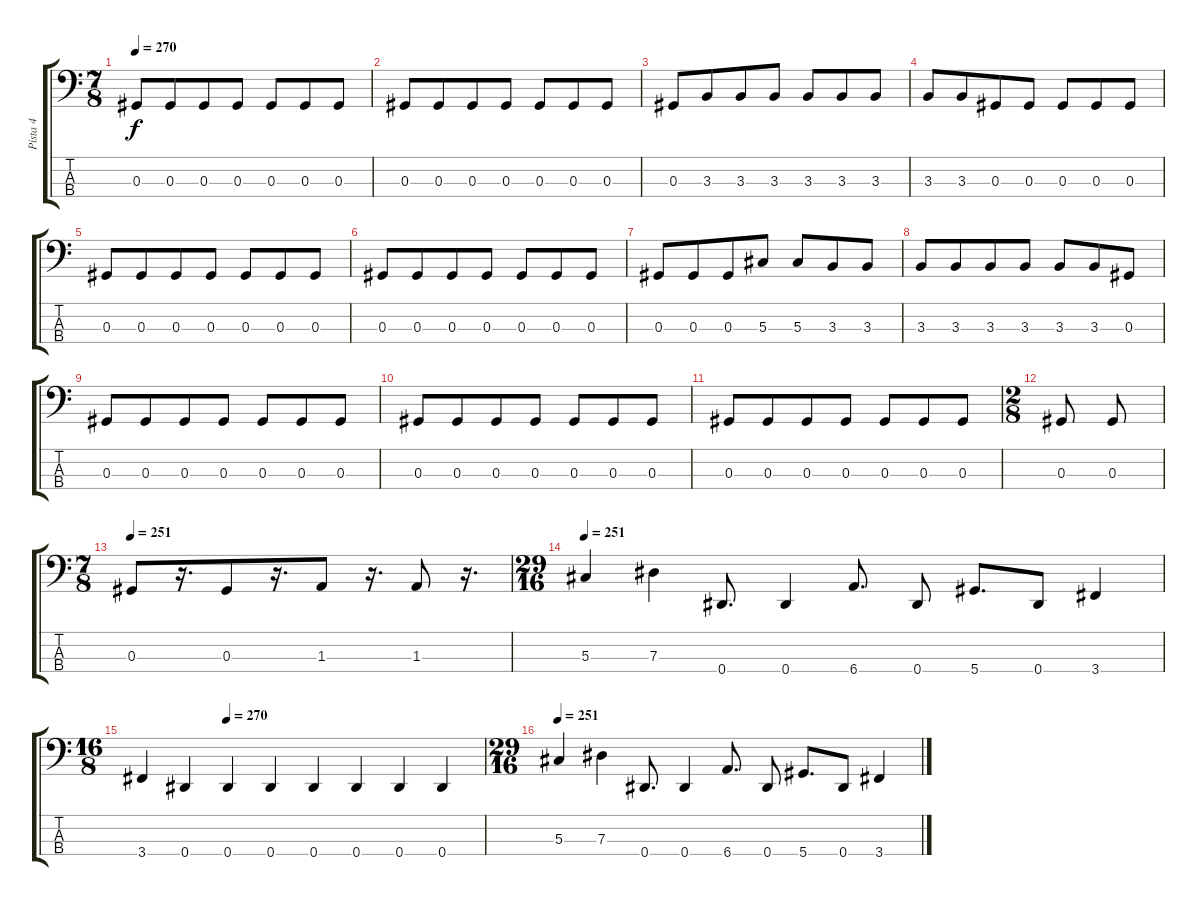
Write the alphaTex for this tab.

\track ("Pista 4" "Pista 4") {instrument electricbassfinger}
\staff {score tabs}
\tuning (Gb2 Db2 Ab1 Eb1) {hide}
\ts (7 8)
\tempo 270
\clef f4
\ks c
0.3.8{dy f} 0.3.8 0.3.8 0.3.8 0.3.8 0.3.8 0.3.8 |
0.3.8 0.3.8 0.3.8 0.3.8 0.3.8 0.3.8 0.3.8 |
0.3.8 3.3.8 3.3.8 3.3.8 3.3.8 3.3.8 3.3.8 |
3.3.8 3.3.8 0.3.8 0.3.8 0.3.8 0.3.8 0.3.8 |
0.3.8 0.3.8 0.3.8 0.3.8 0.3.8 0.3.8 0.3.8 |
0.3.8 0.3.8 0.3.8 0.3.8 0.3.8 0.3.8 0.3.8 |
0.3.8 0.3.8 0.3.8 5.3.8 5.3.8 3.3.8 3.3.8 |
3.3.8 3.3.8 3.3.8 3.3.8 3.3.8 3.3.8 0.3.8 |
0.3.8 0.3.8 0.3.8 0.3.8 0.3.8 0.3.8 0.3.8 |
0.3.8 0.3.8 0.3.8 0.3.8 0.3.8 0.3.8 0.3.8 |
0.3.8 0.3.8 0.3.8 0.3.8 0.3.8 0.3.8 0.3.8 |
\ts (2 8)
0.3.8 0.3.8 |
\ts (7 8)
\tempo 251
0.3.8 r.16{d} 0.3.8 r.16{d} 1.3.8 r.16{d} 1.3.8 r.16{d} |
\ts (29 16)
\tempo 251
5.3.4 7.3.4 0.4.8{d} 0.4.4 6.4.8{d} 0.4.8 5.4.8{d} 0.4.8 3.4.4 |
\ts (16 8)
\tempo (270 0.25)
3.4.4 0.4.4 0.4.4 0.4.4 0.4.4 0.4.4 0.4.4 0.4.4 |
\ts (29 16)
\tempo 251
5.3.4 7.3.4 0.4.8{d} 0.4.4 6.4.8{d} 0.4.8 5.4.8{d} 0.4.8 3.4.4
